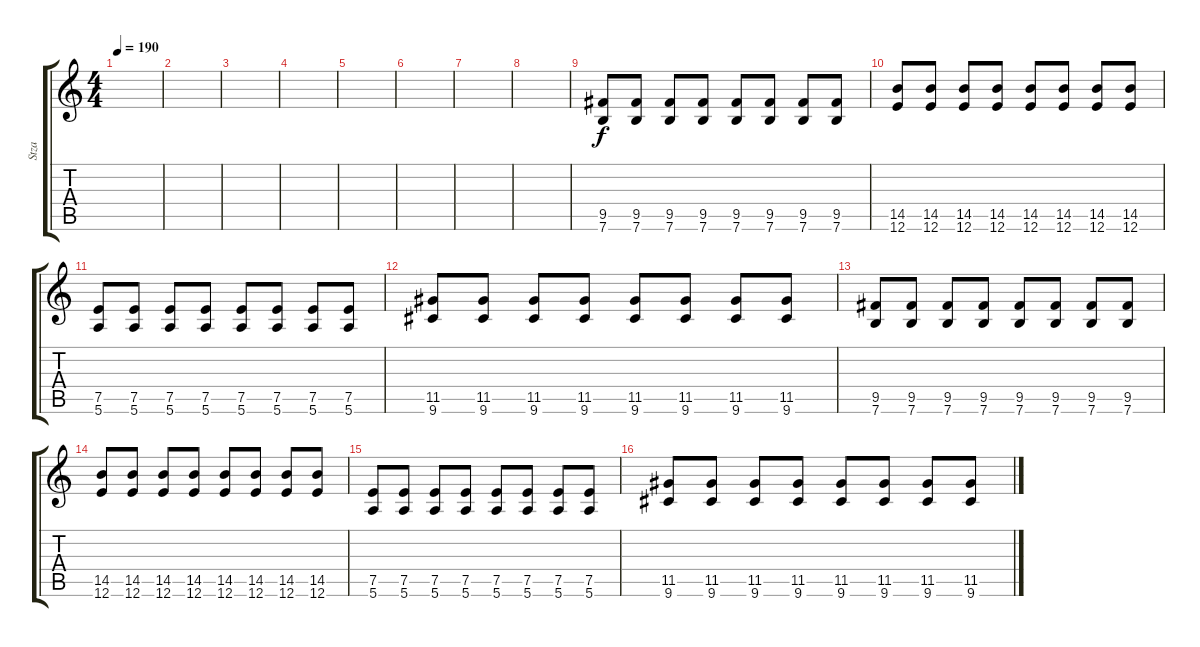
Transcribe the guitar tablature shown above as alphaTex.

\track ("Stza" "Stza") {instrument distortionguitar}
\staff {score tabs}
\tuning (E4 B3 G3 D3 A2 E2) {hide}
\ts (4 4)
\tempo 190
\clef g2
\ks c
|
|
|
|
|
|
|
|
(9.5 7.6).8 (9.5 7.6).8 (9.5 7.6).8 (9.5 7.6).8 (9.5 7.6).8 (9.5 7.6).8 (9.5 7.6).8 (9.5 7.6).8 |
(14.5 12.6).8 (14.5 12.6).8 (14.5 12.6).8 (14.5 12.6).8 (14.5 12.6).8 (14.5 12.6).8 (14.5 12.6).8 (14.5 12.6).8 |
(7.5 5.6).8 (7.5 5.6).8 (7.5 5.6).8 (7.5 5.6).8 (7.5 5.6).8 (7.5 5.6).8 (7.5 5.6).8 (7.5 5.6).8 |
(11.5 9.6).8 (11.5 9.6).8 (11.5 9.6).8 (11.5 9.6).8 (11.5 9.6).8 (11.5 9.6).8 (11.5 9.6).8 (11.5 9.6).8 |
(9.5 7.6).8 (9.5 7.6).8 (9.5 7.6).8 (9.5 7.6).8 (9.5 7.6).8 (9.5 7.6).8 (9.5 7.6).8 (9.5 7.6).8 |
(14.5 12.6).8 (14.5 12.6).8 (14.5 12.6).8 (14.5 12.6).8 (14.5 12.6).8 (14.5 12.6).8 (14.5 12.6).8 (14.5 12.6).8 |
(7.5 5.6).8 (7.5 5.6).8 (7.5 5.6).8 (7.5 5.6).8 (7.5 5.6).8 (7.5 5.6).8 (7.5 5.6).8 (7.5 5.6).8 |
(11.5 9.6).8 (11.5 9.6).8 (11.5 9.6).8 (11.5 9.6).8 (11.5 9.6).8 (11.5 9.6).8 (11.5 9.6).8 (11.5 9.6).8
